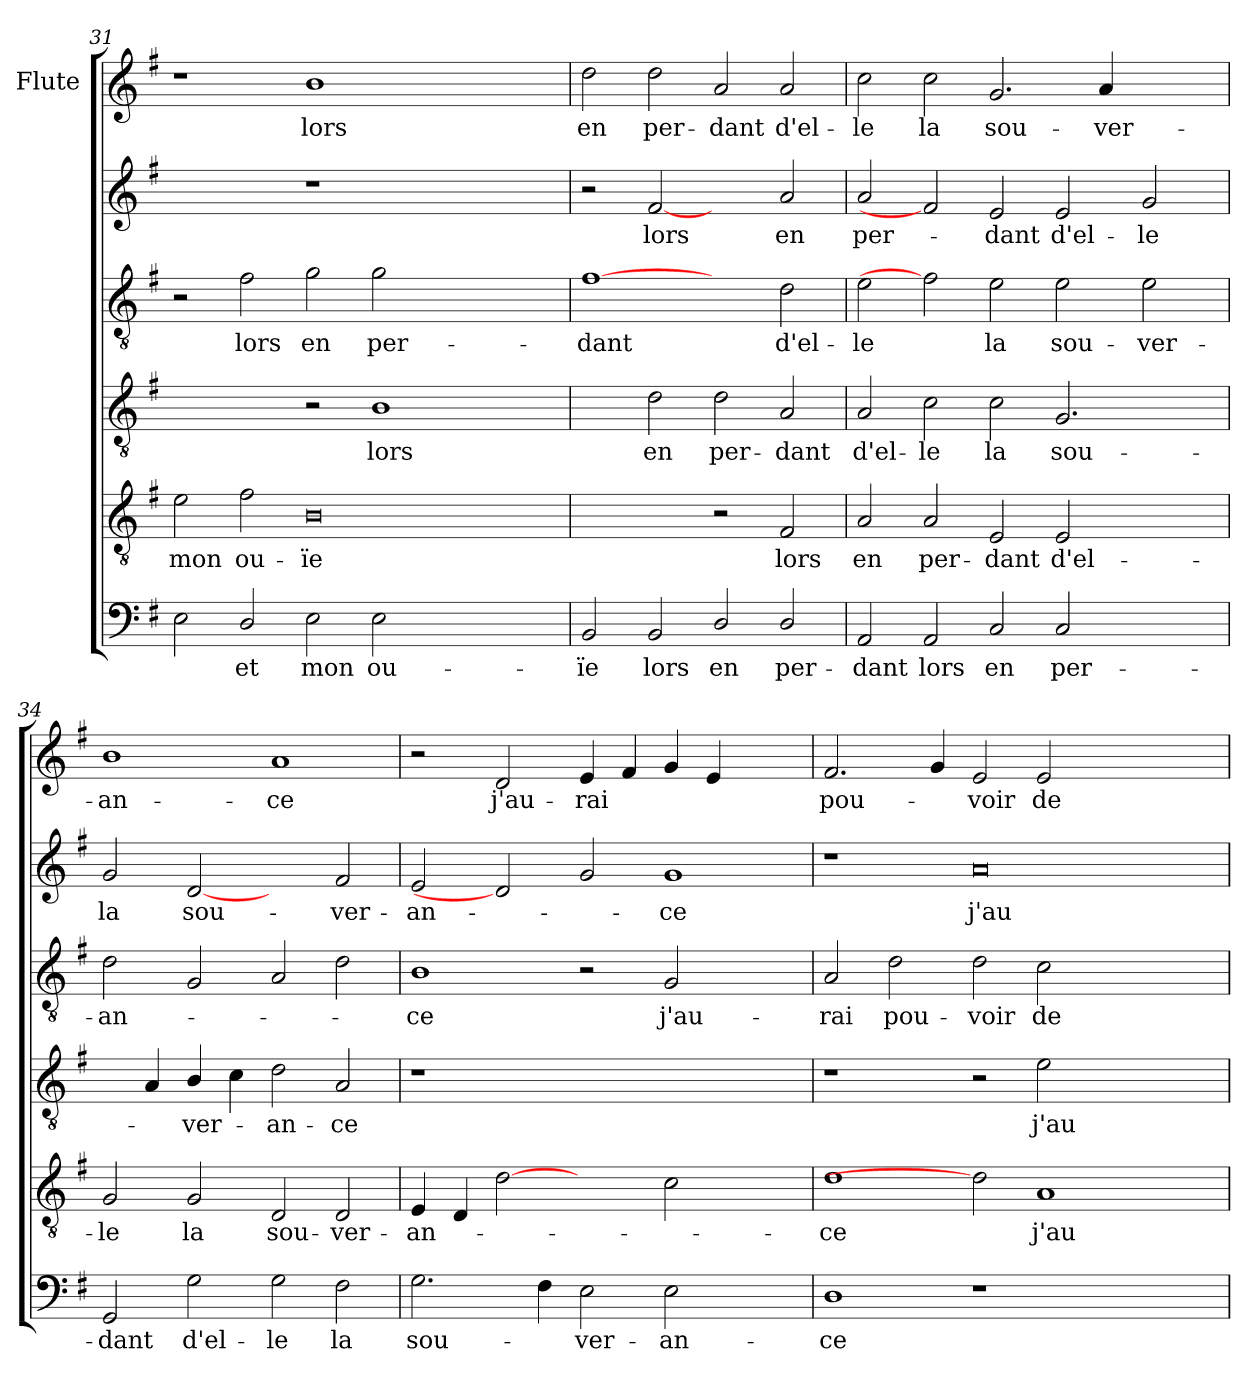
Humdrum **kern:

**kern	**text	**kern	**text	**kern	**text	**kern	**text	**kern	**text	**kern	**text
*part6	*part6	*part5	*part5	*part4	*part4	*part3	*part3	*part2	*part2	*part1	*part1
*staff6	*staff6	*staff5	*staff5	*staff4	*staff4	*staff3	*staff3	*staff2	*staff2	*staff1	*staff1
*	*	*	*	*	*	*	*	*	*	*I"Flute	*
*clefF4	*	*clefGv2	*	*clefGv2	*	*clefGv2	*	*clefG2	*	*clefG2	*
*ITrd1c2	*	*ITrd1c2	*	*ITrd1c2	*	*ITrd1c2	*	*ITrd1c2	*	*ITrd1c2	*
*k[b-]	*	*k[b-]	*	*k[b-]	*	*k[b-]	*	*k[b-]	*	*k[b-]	*
*F:	*	*F:	*	*F:	*	*F:	*	*F:	*	*F:	*
=31	=31	=31	=31	=31	=31	=31	=31	=31	=31	=31	=31
!	!	!	!LO:LY:b	!	!	!	!	!	!	!	!
2D\	.	2d\	mon	1Ayy	.	2r	.	1ayy	.	1r	.
!	!LO:LY:b	!	!LO:LY:b	!	!	!	!LO:LY:b	!	!	!	!
2C/	et	2e\	ou-	.	.	2e\	lors	.	.	.	.
!	!LO:LY:b	!	!LO:LY:b	!	!	!	!LO:LY:b	!	!	!	!LO:LY:b
2D\	mon	0A	-ïe	2r	.	2f\	en	1r	.	1a	lors
!	!LO:LY:b	!	!	!	!LO:LY:b	!	!LO:LY:b	!	!	!	!
2D\	ou-	.	.	1A	lors	2f\	per-	.	.	.	.
1ryy	.	.	.	.	.	1ryy	.	1ryy	.	1ryy	.
.	.	.	.	2ryy	.	.	.	.	.	.	.
=32	=32	=32	=32	=32	=32	=32	=32	=32	=32	=32	=32
!	!LO:LY:b	!	!	!	!	!	!LO:LY:b	!	!	!	!LO:LY:b
2AA/	-ïe	1Ayy	.	2A/yy	.	[1e	-dant	2r	.	2cc\	en
!	!LO:LY:b	!	!	!	!LO:LY:b	!	!	!	!LO:LY:b	!	!LO:LY:b
2AA/	lors	.	.	2c\	en	.	.	[2e	lors	2cc\	per-
!	!LO:LY:b	!	!	!	!LO:LY:b	!	!	!	!	!	!LO:LY:b
2C/	en	2r	.	2c\	per-	2ryy	.	2ryy	.	2g/	-dant
!	!LO:LY:b	!	!LO:LY:b	!	!LO:LY:b	!	!LO:LY:b	!	!LO:LY:b	!	!LO:LY:b
2C/	per-	2E/	lors	2G/	-dant	2c\	d'el-	2g/	en	2g/	d'el-
!!LO:PB:g=z
=33	=33	=33	=33	=33	=33	=33	=33	=33	=33	=33	=33
!	!LO:LY:b	!	!LO:LY:b	!	!LO:LY:b	!	!LO:LY:b	!	!LO:LY:b	!	!LO:LY:b
2GG/	-dant	2G/	en	2G/	d'el-	2d\	-le	2g/	per-	2b-\	-le
!	!LO:LY:b	!	!LO:LY:b	!	!LO:LY:b	!	!	!	!	!	!LO:LY:b
2GG/	lors	2G/	per-	2B-\	-le	2e]	.	2e]	.	2b-\	la
!	!LO:LY:b	!	!LO:LY:b	!	!LO:LY:b	!	!LO:LY:b	!	!LO:LY:b	!	!LO:LY:b
2BB-/	en	2D/	-dant	2B-\	la	2d\	la	2d/	-dant	2.f/	sou-
!	!LO:LY:b	!	!LO:LY:b	!	!LO:LY:b	!	!LO:LY:b	!	!LO:LY:b	!	!
2BB-/	per-	2D/	d'el-	2.F/	sou-	2d\	sou-	2d/	d'el-	.	.
!	!	!	!	!	!	!	!	!	!	!	!LO:LY:b
.	.	.	.	.	.	.	.	.	.	4g/	-ver-
!	!	!	!	!	!	!	!LO:LY:b	!	!LO:LY:b	!	!
2ryy	.	2ryy	.	.	.	2d\	-ver-	2f/	-le	2ryy	.
.	.	.	.	4ryy	.	.	.	.	.	.	.
=34	=34	=34	=34	=34	=34	=34	=34	=34	=34	=34	=34
!	!LO:LY:b	!	!LO:LY:b	!	!	!	!LO:LY:b	!	!LO:LY:b	!	!LO:LY:b
2FF/	-dant	2F/	-le	4F/yy	.	2c\	-an-	2f/	la	1a	-an-
.	.	.	.	4G/	.	.	.	.	.	.	.
!	!LO:LY:b	!	!LO:LY:b	!	!LO:LY:b	!	!	!	!LO:LY:b	!	!
2F\	d'el-	2F/	la	4A/	-ver-	2F/	.	[2c	sou-	.	.
.	.	.	.	4B-\	.	.	.	.	.	.	.
!	!LO:LY:b	!	!LO:LY:b	!	!LO:LY:b	!	!	!	!	!	!LO:LY:b
2F\	-le	2C/	sou-	2c\	-an-	2G/	.	2ryy	.	1g	-ce
!	!LO:LY:b	!	!LO:LY:b	!	!LO:LY:b	!	!	!	!LO:LY:b	!	!
2E\	la	2C/	-ver-	2G/	-ce	2c\	.	2e/	-ver-	.	.
=35	=35	=35	=35	=35	=35	=35	=35	=35	=35	=35	=35
!	!LO:LY:b	!	!LO:LY:b	!	!	!	!LO:LY:b	!	!LO:LY:b	!	!
2.F\	sou-	4D/	-an-	1r	.	1A	-ce	2d/	-an-	2r	.
.	.	4C/	.	.	.	.	.	.	.	.	.
!	!	!	!	!	!	!	!	!	!	!	!LO:LY:b
.	.	[2c	.	.	.	.	.	2c]	.	2c/	j'au-
4E\	.	.	.	.	.	.	.	.	.	.	.
!	!LO:LY:b	!	!	!	!	!	!	!	!	!	!LO:LY:b
2D\	-ver-	2ryy	.	1.ryy	.	2r	.	2f/	.	4d/	-rai
.	.	.	.	.	.	.	.	.	.	4e/	.
!	!LO:LY:b	!	!	!	!	!	!LO:LY:b	!	!LO:LY:b	!	!
2D\	-an-	2B-\	.	.	.	2F/	j'au-	1f	-ce	4f/	.
.	.	.	.	.	.	.	.	.	.	4d/	.
2ryy	.	2ryy	.	.	.	2ryy	.	.	.	2ryy	.
=36	=36	=36	=36	=36	=36	=36	=36	=36	=36	=36	=36
!	!LO:LY:b	!	!LO:LY:b	!	!	!	!LO:LY:b	!	!	!	!LO:LY:b
1C	-ce	1c	-ce	1r	.	2G/	-rai	1r	.	2.e/	pou-
!	!	!	!	!	!	!	!LO:LY:b	!	!	!	!
.	.	.	.	.	.	2c\	pou-	.	.	.	.
.	.	.	.	.	.	.	.	.	.	4f/	.
!	!	!	!	!	!	!	!LO:LY:b	!	!LO:LY:b	!	!LO:LY:b
1r	.	2c]	.	2r	.	2c\	-voir	0g	j'au-	2d/	-voir
!	!	!	!LO:LY:b	!	!LO:LY:b	!	!LO:LY:b	!	!	!	!LO:LY:b
.	.	1G	j'au-	2d\	j'au-	2B-\	de	.	.	2d/	de
1ryy	.	.	.	1ryy	.	1ryy	.	.	.	1ryy	.
.	.	2ryy	.	.	.	.	.	.	.	.	.
=	=	=	=	=	=	=	=	=	=	=	=
*-	*-	*-	*-	*-	*-	*-	*-	*-	*-	*-	*-
